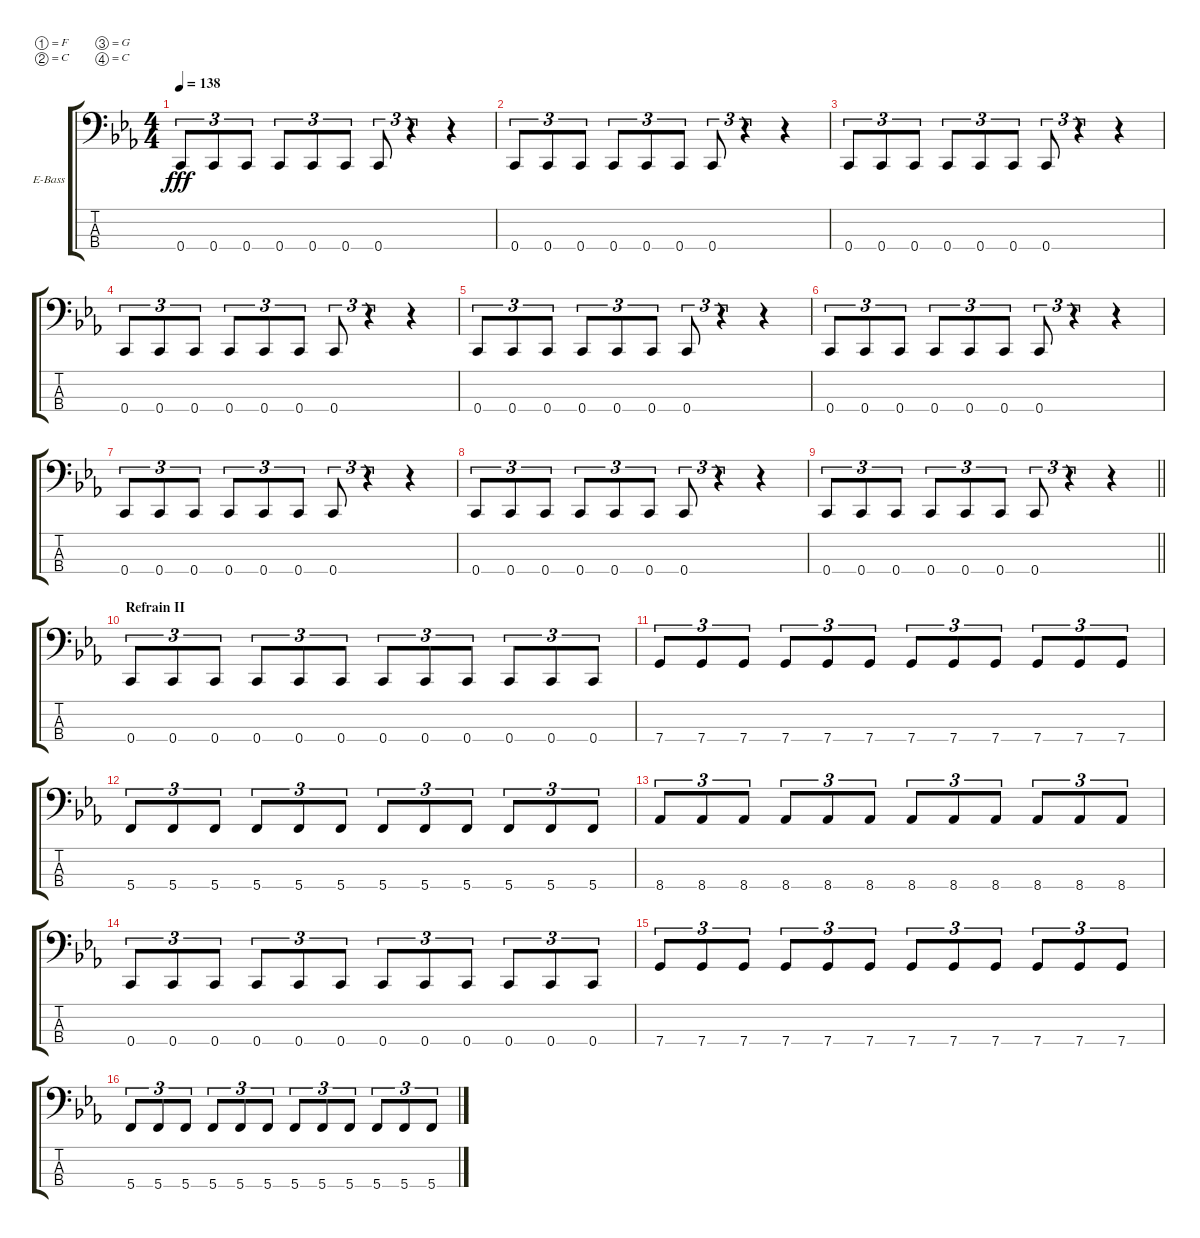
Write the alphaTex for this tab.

\bracketExtendMode groupsimilarinstruments
\firstSystemTrackNameOrientation horizontal
\otherSystemsTrackNameOrientation horizontal
\track ("Bass" "E-Bass") {instrument electricbassfinger}
\staff {score tabs}
\tuning (F2 C2 G1 C1)
\ts (4 4)
\tempo 138
\clef f4
\ks eb
0.4.8{tu (3 2) dy fff} 0.4.8{tu (3 2)} 0.4.8{tu (3 2)} 0.4.8{tu (3 2)} 0.4.8{tu (3 2)} 0.4.8{tu (3 2)} 0.4.8{tu (3 2)} r.4{tu (3 2)} r.4 |
0.4.8{tu (3 2)} 0.4.8{tu (3 2)} 0.4.8{tu (3 2)} 0.4.8{tu (3 2)} 0.4.8{tu (3 2)} 0.4.8{tu (3 2)} 0.4.8{tu (3 2)} r.4{tu (3 2)} r.4 |
0.4.8{tu (3 2)} 0.4.8{tu (3 2)} 0.4.8{tu (3 2)} 0.4.8{tu (3 2)} 0.4.8{tu (3 2)} 0.4.8{tu (3 2)} 0.4.8{tu (3 2)} r.4{tu (3 2)} r.4 |
0.4.8{tu (3 2)} 0.4.8{tu (3 2)} 0.4.8{tu (3 2)} 0.4.8{tu (3 2)} 0.4.8{tu (3 2)} 0.4.8{tu (3 2)} 0.4.8{tu (3 2)} r.4{tu (3 2)} r.4 |
0.4.8{tu (3 2)} 0.4.8{tu (3 2)} 0.4.8{tu (3 2)} 0.4.8{tu (3 2)} 0.4.8{tu (3 2)} 0.4.8{tu (3 2)} 0.4.8{tu (3 2)} r.4{tu (3 2)} r.4 |
0.4.8{tu (3 2)} 0.4.8{tu (3 2)} 0.4.8{tu (3 2)} 0.4.8{tu (3 2)} 0.4.8{tu (3 2)} 0.4.8{tu (3 2)} 0.4.8{tu (3 2)} r.4{tu (3 2)} r.4 |
0.4.8{tu (3 2)} 0.4.8{tu (3 2)} 0.4.8{tu (3 2)} 0.4.8{tu (3 2)} 0.4.8{tu (3 2)} 0.4.8{tu (3 2)} 0.4.8{tu (3 2)} r.4{tu (3 2)} r.4 |
0.4.8{tu (3 2)} 0.4.8{tu (3 2)} 0.4.8{tu (3 2)} 0.4.8{tu (3 2)} 0.4.8{tu (3 2)} 0.4.8{tu (3 2)} 0.4.8{tu (3 2)} r.4{tu (3 2)} r.4 |
\barLineRight lightlight
0.4.8{tu (3 2)} 0.4.8{tu (3 2)} 0.4.8{tu (3 2)} 0.4.8{tu (3 2)} 0.4.8{tu (3 2)} 0.4.8{tu (3 2)} 0.4.8{tu (3 2)} r.4{tu (3 2)} r.4 |
\section ("" "Refrain II")
0.4.8{tu (3 2)} 0.4.8{tu (3 2)} 0.4.8{tu (3 2)} 0.4.8{tu (3 2)} 0.4.8{tu (3 2)} 0.4.8{tu (3 2)} 0.4.8{tu (3 2)} 0.4.8{tu (3 2)} 0.4.8{tu (3 2)} 0.4.8{tu (3 2)} 0.4.8{tu (3 2)} 0.4.8{tu (3 2)} |
7.4.8{tu (3 2)} 7.4.8{tu (3 2)} 7.4.8{tu (3 2)} 7.4.8{tu (3 2)} 7.4.8{tu (3 2)} 7.4.8{tu (3 2)} 7.4.8{tu (3 2)} 7.4.8{tu (3 2)} 7.4.8{tu (3 2)} 7.4.8{tu (3 2)} 7.4.8{tu (3 2)} 7.4.8{tu (3 2)} |
5.4.8{tu (3 2)} 5.4.8{tu (3 2)} 5.4.8{tu (3 2)} 5.4.8{tu (3 2)} 5.4.8{tu (3 2)} 5.4.8{tu (3 2)} 5.4.8{tu (3 2)} 5.4.8{tu (3 2)} 5.4.8{tu (3 2)} 5.4.8{tu (3 2)} 5.4.8{tu (3 2)} 5.4.8{tu (3 2)} |
8.4.8{tu (3 2)} 8.4.8{tu (3 2)} 8.4.8{tu (3 2)} 8.4.8{tu (3 2)} 8.4.8{tu (3 2)} 8.4.8{tu (3 2)} 8.4.8{tu (3 2)} 8.4.8{tu (3 2)} 8.4.8{tu (3 2)} 8.4.8{tu (3 2)} 8.4.8{tu (3 2)} 8.4.8{tu (3 2)} |
0.4.8{tu (3 2)} 0.4.8{tu (3 2)} 0.4.8{tu (3 2)} 0.4.8{tu (3 2)} 0.4.8{tu (3 2)} 0.4.8{tu (3 2)} 0.4.8{tu (3 2)} 0.4.8{tu (3 2)} 0.4.8{tu (3 2)} 0.4.8{tu (3 2)} 0.4.8{tu (3 2)} 0.4.8{tu (3 2)} |
7.4.8{tu (3 2)} 7.4.8{tu (3 2)} 7.4.8{tu (3 2)} 7.4.8{tu (3 2)} 7.4.8{tu (3 2)} 7.4.8{tu (3 2)} 7.4.8{tu (3 2)} 7.4.8{tu (3 2)} 7.4.8{tu (3 2)} 7.4.8{tu (3 2)} 7.4.8{tu (3 2)} 7.4.8{tu (3 2)} |
5.4.8{tu (3 2)} 5.4.8{tu (3 2)} 5.4.8{tu (3 2)} 5.4.8{tu (3 2)} 5.4.8{tu (3 2)} 5.4.8{tu (3 2)} 5.4.8{tu (3 2)} 5.4.8{tu (3 2)} 5.4.8{tu (3 2)} 5.4.8{tu (3 2)} 5.4.8{tu (3 2)} 5.4.8{tu (3 2)}
